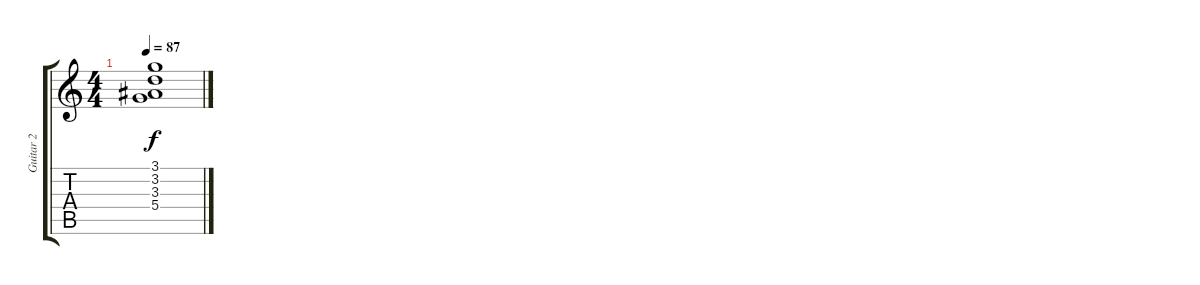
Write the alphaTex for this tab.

\track ("Guitar 2" "Guitar 2") {instrument overdrivenguitar}
\staff {score tabs}
\tuning (E4 B3 G3 D3 A2 E2) {hide}
\ts (4 4)
\tempo 87
\clef g2
\ks c
(3.1{t} 3.2{t} 3.3{t} 5.4{t}).1{dy f}
